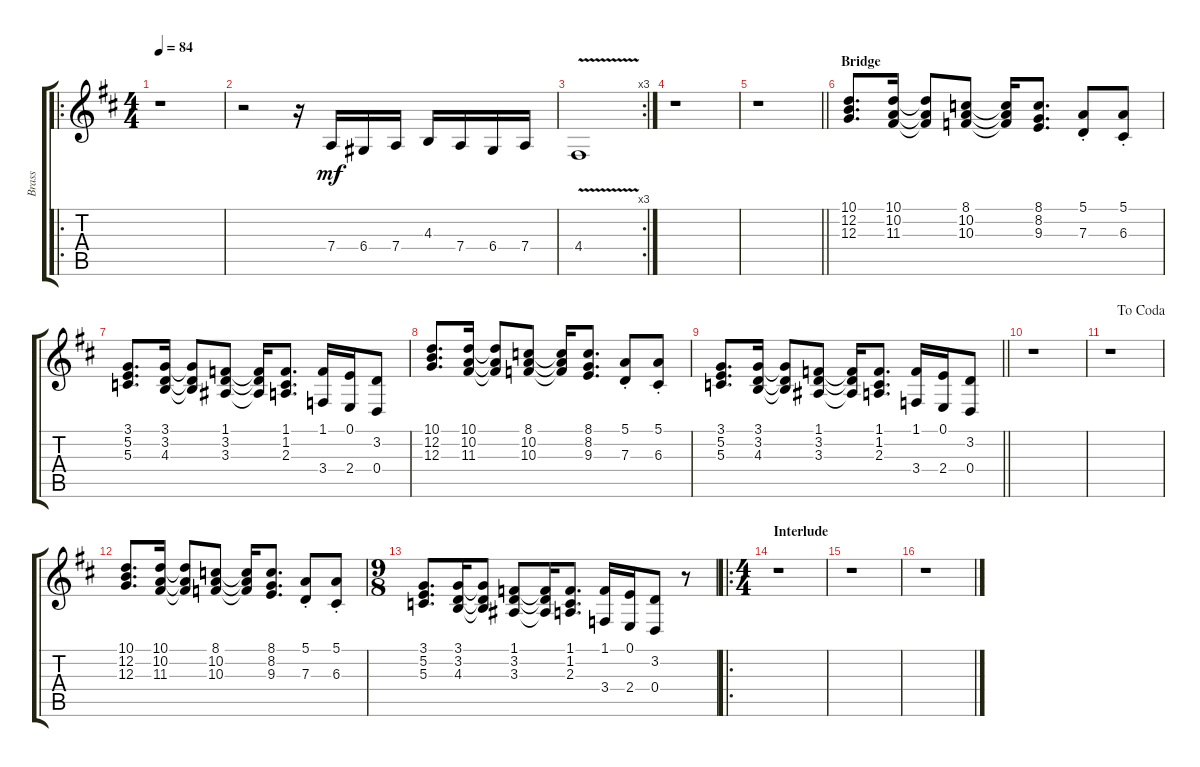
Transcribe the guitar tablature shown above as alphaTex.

\track ("Brass" "Brass") {instrument brasssection}
\staff {score tabs}
\tuning (E4 B3 G3 D3 A2 E2) {hide}
\ro
\ts (4 4)
\tempo 84
\clef g2
\ks d
r.1{dy mf} |
r.2 r.16 7.4.16 6.4.16 7.4.16 4.3.16 7.4.16 6.4.16 7.4.16 |
\rc 3
4.4{v}.1 |
r.1 |
\barLineRight lightlight
r.1 |
\section ("" "Bridge")
(10.1 12.2 12.3).8{d} (10.1 10.2 11.3).16 (10.1{t} 10.2{t} 11.3{t}).8 (8.1 10.2 10.3).8 (8.1{t} 10.2{t} 10.3{t}).16 (8.1 8.2 9.3).8{d} (5.1{st} 7.3{st}).8 (5.1{st} 6.3{st}).8 |
(3.1 5.2 5.3).8{d} (3.1 3.2 4.3).16 (3.1{t} 3.2{t} 4.3{t}).8 (1.1 3.2 3.3).8 (1.1{t} 3.2{t} 3.3{t}).16 (1.1 1.2 2.3).8{d} (1.1 3.4).16 (0.1 2.4).16 (3.2 0.4).8 |
(10.1 12.2 12.3).8{d} (10.1 10.2 11.3).16 (10.1{t} 10.2{t} 11.3{t}).8 (8.1 10.2 10.3).8 (8.1{t} 10.2{t} 10.3{t}).16 (8.1 8.2 9.3).8{d} (5.1{st} 7.3{st}).8 (5.1{st} 6.3{st}).8 |
\barLineRight lightlight
(3.1 5.2 5.3).8{d} (3.1 3.2 4.3).16 (3.1{t} 3.2{t} 4.3{t}).8 (1.1 3.2 3.3).8 (1.1{t} 3.2{t} 3.3{t}).16 (1.1 1.2 2.3).8{d} (1.1 3.4).16 (0.1 2.4).16 (3.2 0.4).8 |
r.1 |
\jump dacoda
r.1 |
(10.1 12.2 12.3).8{d} (10.1 10.2 11.3).16 (10.1{t} 10.2{t} 11.3{t}).8 (8.1 10.2 10.3).8 (8.1{t} 10.2{t} 10.3{t}).16 (8.1 8.2 9.3).8{d} (5.1{st} 7.3{st}).8 (5.1{st} 6.3{st}).8 |
\ts (9 8)
(3.1 5.2 5.3).8{d} (3.1 3.2 4.3).16 (3.1{t} 3.2{t} 4.3{t}).8 (1.1 3.2 3.3).8 (1.1{t} 3.2{t} 3.3{t}).16 (1.1 1.2 2.3).8{d} (1.1 3.4).16 (0.1 2.4).16 (3.2 0.4).8 r.8 |
\ro
\ts (4 4)
\section ("" "Interlude")
r.1 |
r.1 |
r.1
